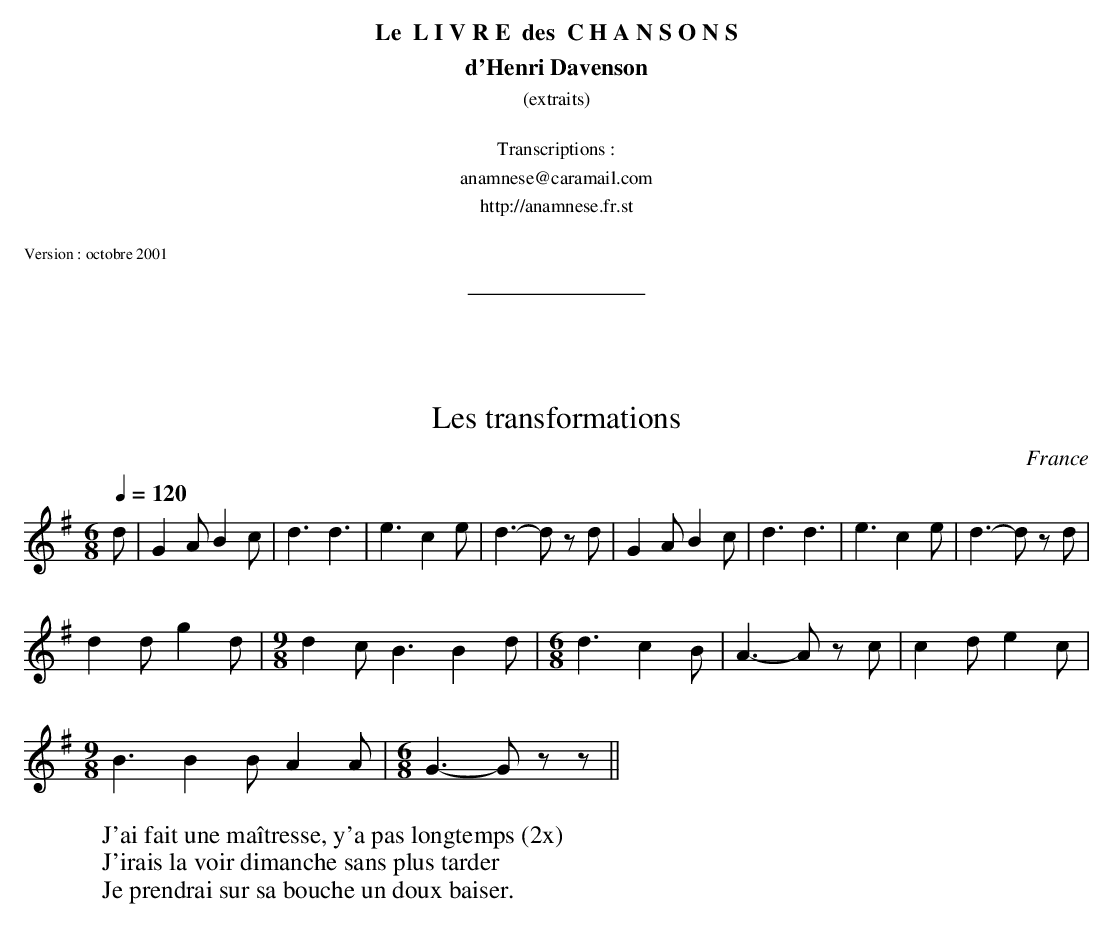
X:1
T:Les transformations
O:France
M:6/8
L:1/8
Q:1/4=120
K:G
d | G2 A B2 c | d3 d3 | e3 c2 e | d3-d z d |\
    G2 A B2 c | d3 d3 | e3 c2 e | d3-d z d |!
d2 d g2 d |\
M:9/8
d2-c B3 B2-d |\
M:6/8
d3-c2 B | A3-A z c | c2 d e2 c |!
M:9/8
B3 B2 B A2 A |\
M:6/8
G3-G zz ||
W:J'ai fait une maîtresse, y'a pas longtemps (2x)
W:J'irais la voir dimanche sans plus tarder
W:Je prendrai sur sa bouche un doux baiser.
